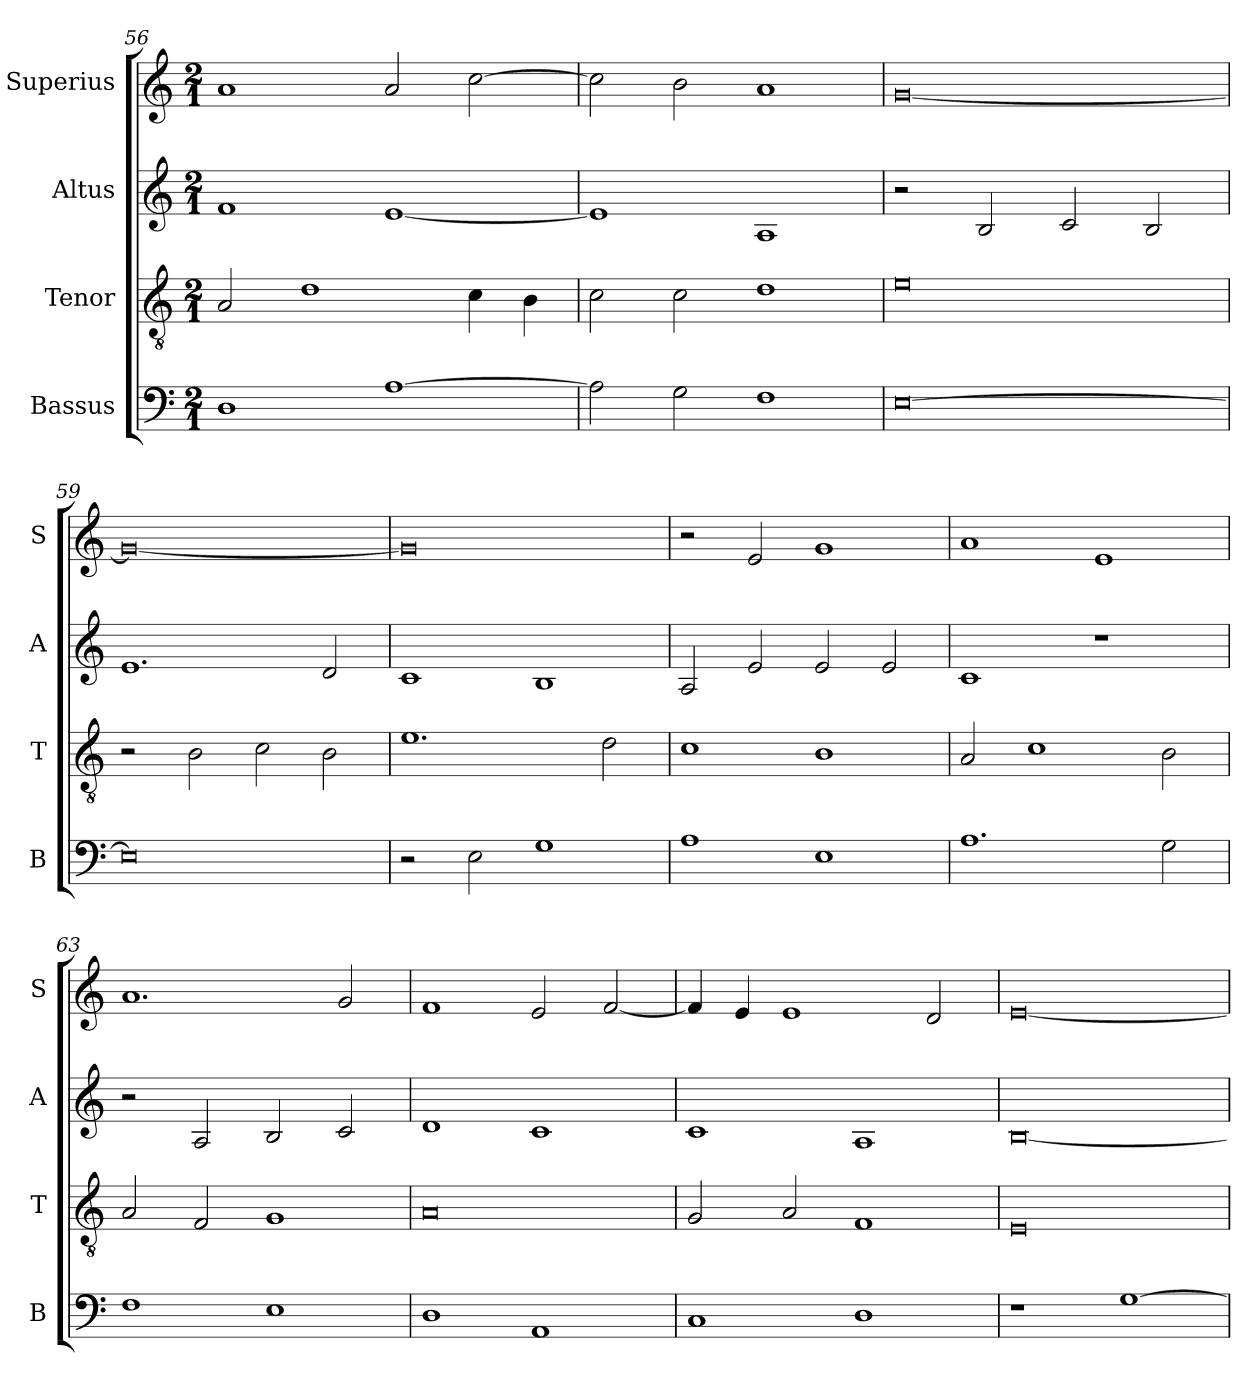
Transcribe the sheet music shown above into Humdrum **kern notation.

**kern	**kern	**kern	**kern
*part4	*part3	*part2	*part1
*staff4	*staff3	*staff2	*staff1
*I"Bassus	*I"Tenor	*I"Altus	*I"Superius
*I'B	*I'T	*I'A	*I'S
*clefF4	*clefGv2	*clefG2	*clefG2
*k[]	*k[]	*k[]	*k[]
*C:	*C:	*C:	*C:
*M2/1	*M2/1	*M2/1	*M2/1
=56	=56	=56	=56
1D	2A	1f	1a
.	1d	.	.
[1A	.	[1e	2a
.	4c	.	[2cc
.	4B	.	.
=57	=57	=57	=57
2A]	2c	1e]	2cc]
2G	2c	.	2b
1F	1d	1A	1a
=58	=58	=58	=58
[0E	0e	2r	[0g
.	.	2B	.
.	.	2c	.
.	.	2B	.
=59	=59	=59	=59
0E]	2r	1.e	0g_
.	2B	.	.
.	2c	.	.
.	2B	2d	.
=60	=60	=60	=60
2r	1.e	1c	0g]
2E	.	.	.
1G	.	1B	.
.	2d	.	.
=61	=61	=61	=61
1A	1c	2A	2r
.	.	2e	2e
1E	1B	2e	1g
.	.	2e	.
=62	=62	=62	=62
1.A	2A	1c	1a
.	1c	.	.
.	.	1r	1e
2G	2B	.	.
=63	=63	=63	=63
1F	2A	2r	1.a
.	2F	2A	.
1E	1G	2B	.
.	.	2c	2g
=64	=64	=64	=64
1D	0A	1d	1f
1AA	.	1c	2e
.	.	.	[2f
=65	=65	=65	=65
1C	2G	1c	4f]
.	.	.	4e
.	2A	.	1e
1D	1F	1A	.
.	.	.	2d
=66	=66	=66	=66
1r	0E	[0B	[0e
[1G	.	.	.
=	=	=	=
*-	*-	*-	*-
